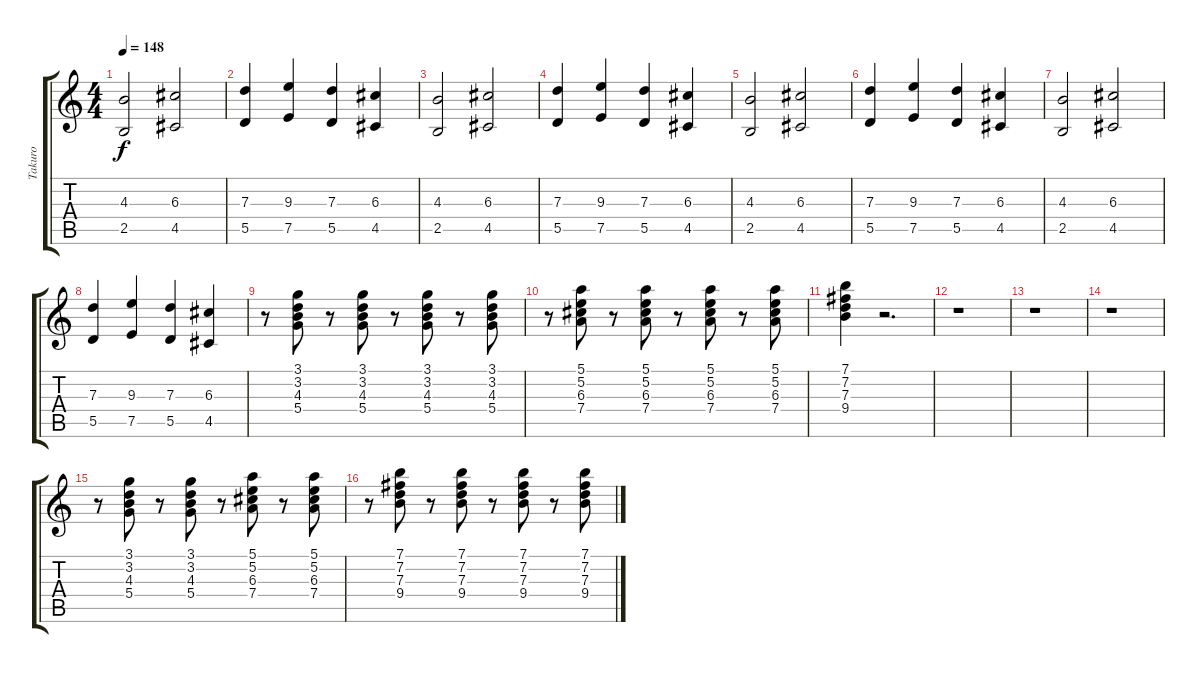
\track ("Takuro" "Takuro") {instrument distortionguitar}
\staff {score tabs}
\tuning (E4 B3 G3 D3 A2 E2) {hide}
\ts (4 4)
\tempo 148
\clef g2
\ks c
(4.3 2.5).2{dy f} (6.3 4.5).2 |
(7.3 5.5).4 (9.3 7.5).4 (7.3 5.5).4 (6.3 4.5).4 |
(4.3 2.5).2 (6.3 4.5).2 |
(7.3 5.5).4 (9.3 7.5).4 (7.3 5.5).4 (6.3 4.5).4 |
(4.3 2.5).2 (6.3 4.5).2 |
(7.3 5.5).4 (9.3 7.5).4 (7.3 5.5).4 (6.3 4.5).4 |
(4.3 2.5).2 (6.3 4.5).2 |
(7.3 5.5).4 (9.3 7.5).4 (7.3 5.5).4 (6.3 4.5).4 |
r.8 (3.1 3.2 4.3 5.4).8 r.8 (3.1 3.2 4.3 5.4).8 r.8 (3.1 3.2 4.3 5.4).8 r.8 (3.1 3.2 4.3 5.4).8 |
r.8 (5.1 5.2 6.3 7.4).8 r.8 (5.1 5.2 6.3 7.4).8 r.8 (5.1 5.2 6.3 7.4).8 r.8 (5.1 5.2 6.3 7.4).8 |
(7.1 7.2 7.3 9.4).4 r.2{d} |
r.1 |
r.1 |
r.1 |
r.8 (3.1 3.2 4.3 5.4).8 r.8 (3.1 3.2 4.3 5.4).8 r.8 (5.1 5.2 6.3 7.4).8 r.8 (5.1 5.2 6.3 7.4).8 |
r.8 (7.1 7.2 7.3 9.4).8 r.8 (7.1 7.2 7.3 9.4).8 r.8 (7.1 7.2 7.3 9.4).8 r.8 (7.1 7.2 7.3 9.4).8
